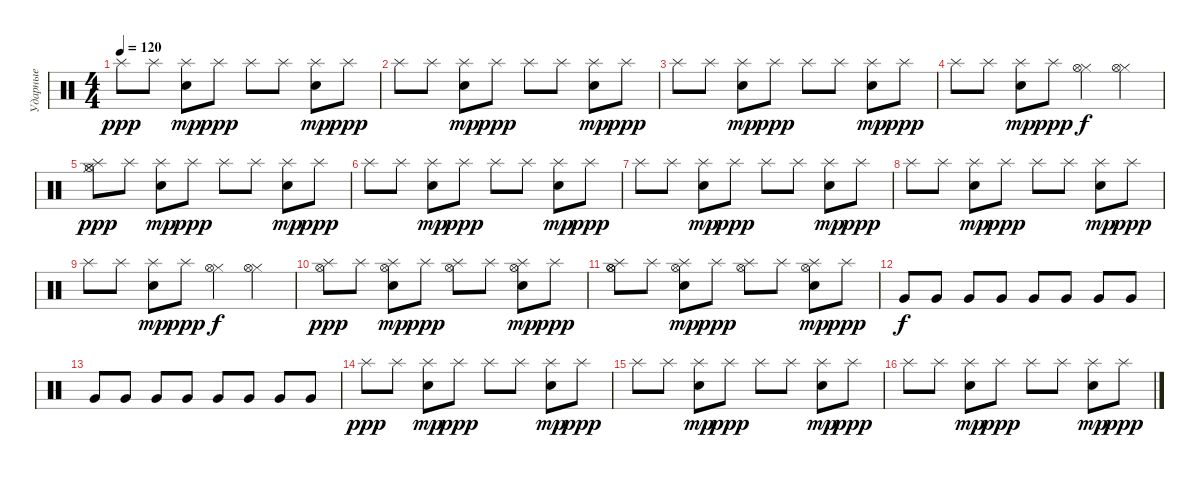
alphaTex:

\track ("Ударные" "Ударные") {instrument percussion}
\staff {score}
\articulation defaults
\ts (4 4)
\tempo 120
\clef neutral
\ks c "Splash (hit)".8{dy ppp} "Splash (hit)".8
("Splash (hit)" "Snare (hit) 2").8{dy mp} "Splash (hit)".8{dy ppp} "Splash (hit)".8 "Splash (hit)".8 ("Splash (hit)" "Snare (hit) 2").8{dy mp} "Splash (hit)".8{dy ppp} |
"Splash (hit)".8 "Splash (hit)".8 ("Splash (hit)" "Snare (hit) 2").8{dy mp} "Splash (hit)".8{dy ppp} "Splash (hit)".8 "Splash (hit)".8 ("Splash (hit)" "Snare (hit) 2").8{dy mp} "Splash (hit)".8{dy ppp} |
"Splash (hit)".8 "Splash (hit)".8 ("Splash (hit)" "Snare (hit) 2").8{dy mp} "Splash (hit)".8{dy ppp} "Splash (hit)".8 "Splash (hit)".8 ("Splash (hit)" "Snare (hit) 2").8{dy mp} "Splash (hit)".8{dy ppp} |
"Splash (hit)".8 "Splash (hit)".8 ("Splash (hit)" "Snare (hit) 2").8{dy mp} "Splash (hit)".8{dy ppp} ("Hi-Hat (closed)" "Hi-Hat (open)").4{dy f} ("Hi-Hat (closed)" "Hi-Hat (open)").4 |
("Hi-Hat (closed)" "Hi-Hat (open)" "Splash (hit)").8{dy ppp} "Splash (hit)".8 ("Splash (hit)" "Snare (hit) 2").8{dy mp} "Splash (hit)".8{dy ppp} "Splash (hit)".8 "Splash (hit)".8 ("Splash (hit)" "Snare (hit) 2").8{dy mp} "Splash (hit)".8{dy ppp} |
"Splash (hit)".8 "Splash (hit)".8 ("Splash (hit)" "Snare (hit) 2").8{dy mp} "Splash (hit)".8{dy ppp} "Splash (hit)".8 "Splash (hit)".8 ("Splash (hit)" "Snare (hit) 2").8{dy mp} "Splash (hit)".8{dy ppp} |
"Splash (hit)".8 "Splash (hit)".8 ("Splash (hit)" "Snare (hit) 2").8{dy mp} "Splash (hit)".8{dy ppp} "Splash (hit)".8 "Splash (hit)".8 ("Splash (hit)" "Snare (hit) 2").8{dy mp} "Splash (hit)".8{dy ppp} |
"Splash (hit)".8 "Splash (hit)".8 ("Splash (hit)" "Snare (hit) 2").8{dy mp} "Splash (hit)".8{dy ppp} "Splash (hit)".8 "Splash (hit)".8 ("Splash (hit)" "Snare (hit) 2").8{dy mp} "Splash (hit)".8{dy ppp} |
"Splash (hit)".8 "Splash (hit)".8 ("Splash (hit)" "Snare (hit) 2").8{dy mp} "Splash (hit)".8{dy ppp} ("Hi-Hat (closed)" "Hi-Hat (open)").4{dy f} ("Hi-Hat (closed)" "Hi-Hat (open)").4 |
("Splash (hit)" "Hi-Hat (open)").8{dy ppp} "Splash (hit)".8 ("Splash (hit)" "Snare (hit) 2" "Hi-Hat (open)").8{dy mp} "Splash (hit)".8{dy ppp} ("Splash (hit)" "Hi-Hat (open)").8 "Splash (hit)".8 ("Splash (hit)" "Snare (hit) 2" "Hi-Hat (open)").8{dy mp} "Splash (hit)".8{dy ppp} |
("Splash (hit)" "Hi-Hat (open)" "Hi-Hat (open)").8 "Splash (hit)".8 ("Splash (hit)" "Snare (hit) 2" "Hi-Hat (open)").8{dy mp} "Splash (hit)".8{dy ppp} ("Splash (hit)" "Hi-Hat (open)").8 "Splash (hit)".8 ("Splash (hit)" "Snare (hit) 2" "Hi-Hat (open)").8{dy mp} "Splash (hit)".8{dy ppp} |
"Very Low Tom (hit)".8{dy f} "Very Low Tom (hit)".8 "Very Low Tom (hit)".8 "Very Low Tom (hit)".8 "Very Low Tom (hit)".8 "Very Low Tom (hit)".8 "Very Low Tom (hit)".8 "Very Low Tom (hit)".8 |
"Very Low Tom (hit)".8 "Very Low Tom (hit)".8 "Very Low Tom (hit)".8 "Very Low Tom (hit)".8 "Very Low Tom (hit)".8 "Very Low Tom (hit)".8 "Very Low Tom (hit)".8 "Very Low Tom (hit)".8 |
"Splash (hit)".8{dy ppp} "Splash (hit)".8 ("Splash (hit)" "Snare (hit) 2").8{dy mp} "Splash (hit)".8{dy ppp} "Splash (hit)".8 "Splash (hit)".8 ("Splash (hit)" "Snare (hit) 2").8{dy mp} "Splash (hit)".8{dy ppp} |
"Splash (hit)".8 "Splash (hit)".8 ("Splash (hit)" "Snare (hit) 2").8{dy mp} "Splash (hit)".8{dy ppp} "Splash (hit)".8 "Splash (hit)".8 ("Splash (hit)" "Snare (hit) 2").8{dy mp} "Splash (hit)".8{dy ppp} |
"Splash (hit)".8 "Splash (hit)".8 ("Splash (hit)" "Snare (hit) 2").8{dy mp} "Splash (hit)".8{dy ppp} "Splash (hit)".8 "Splash (hit)".8 ("Splash (hit)" "Snare (hit) 2").8{dy mp} "Splash (hit)".8{dy ppp}
